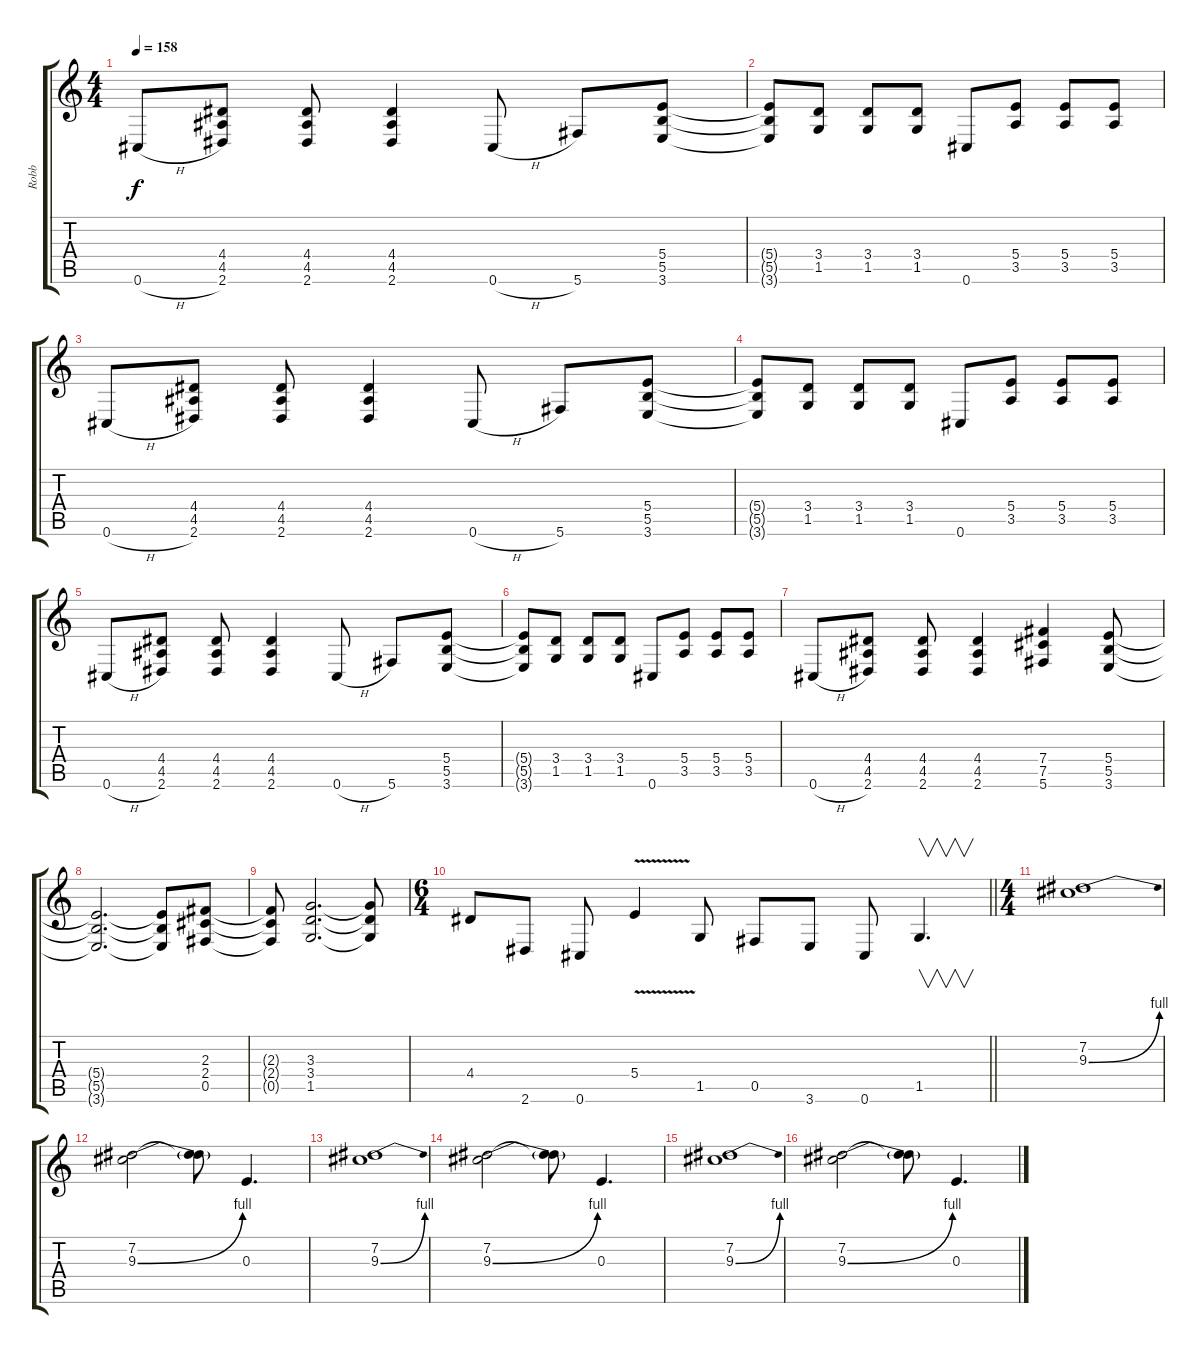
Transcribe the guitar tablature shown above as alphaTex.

\track ("Robb" "Robb") {instrument distortionguitar}
\staff {score tabs}
\tuning (Db4 Ab3 E3 B2 Gb2 Db2) {hide}
\ts (4 4)
\tempo 158
\clef g2
\ks c
0.6{h}.8{dy f} (4.4 4.5 2.6).8 (4.4 4.5 2.6).8 (4.4 4.5 2.6).4 0.6{h}.8 5.6.8 (5.4 5.5 3.6).8 |
(5.4{t} 5.5{t} 3.6{t}).8 (3.4 1.5).8 (3.4 1.5).8 (3.4 1.5).8 0.6.8 (5.4 3.5).8 (5.4 3.5).8 (5.4 3.5).8 |
0.6{h}.8 (4.4 4.5 2.6).8 (4.4 4.5 2.6).8 (4.4 4.5 2.6).4 0.6{h}.8 5.6.8 (5.4 5.5 3.6).8 |
(5.4{t} 5.5{t} 3.6{t}).8 (3.4 1.5).8 (3.4 1.5).8 (3.4 1.5).8 0.6.8 (5.4 3.5).8 (5.4 3.5).8 (5.4 3.5).8 |
0.6{h}.8 (4.4 4.5 2.6).8 (4.4 4.5 2.6).8 (4.4 4.5 2.6).4 0.6{h}.8 5.6.8 (5.4 5.5 3.6).8 |
(5.4{t} 5.5{t} 3.6{t}).8 (3.4 1.5).8 (3.4 1.5).8 (3.4 1.5).8 0.6.8 (5.4 3.5).8 (5.4 3.5).8 (5.4 3.5).8 |
0.6{h}.8 (4.4 4.5 2.6).8 (4.4 4.5 2.6).8 (4.4 4.5 2.6).4 (7.4 7.5 5.6).4 (5.4 5.5 3.6).8 |
(5.4{t} 5.5{t} 3.6{t}).2{d} (5.4{t} 5.5{t} 3.6{t}).8 (2.3 2.4 0.5).8 |
(2.3{t} 2.4{t} 0.5{t}).8 (3.3 3.4 1.5).2{d} (3.3{t} 3.4{t} 1.5{t}).8 |
\ts (6 4)
\barLineRight lightlight
4.4.8 2.6.8 0.6.8 5.4{v}.4 1.5.8 0.5.8 3.6.8 0.6.8 1.5.4{v d} |
\ts (4 4)
(7.2 9.3{be (bend 0 0 60 4)}).1 |
(7.2 9.3{be (bend 0 0 60 4)}).2 (7.2{t} 9.3{t}).8 0.3.4{d} |
(7.2 9.3{be (bend 0 0 60 4)}).1 |
(7.2 9.3{be (bend 0 0 60 4)}).2 (7.2{t} 9.3{t}).8 0.3.4{d} |
(7.2 9.3{be (bend 0 0 60 4)}).1 |
(7.2 9.3{be (bend 0 0 60 4)}).2 (7.2{t} 9.3{t}).8 0.3.4{d}
